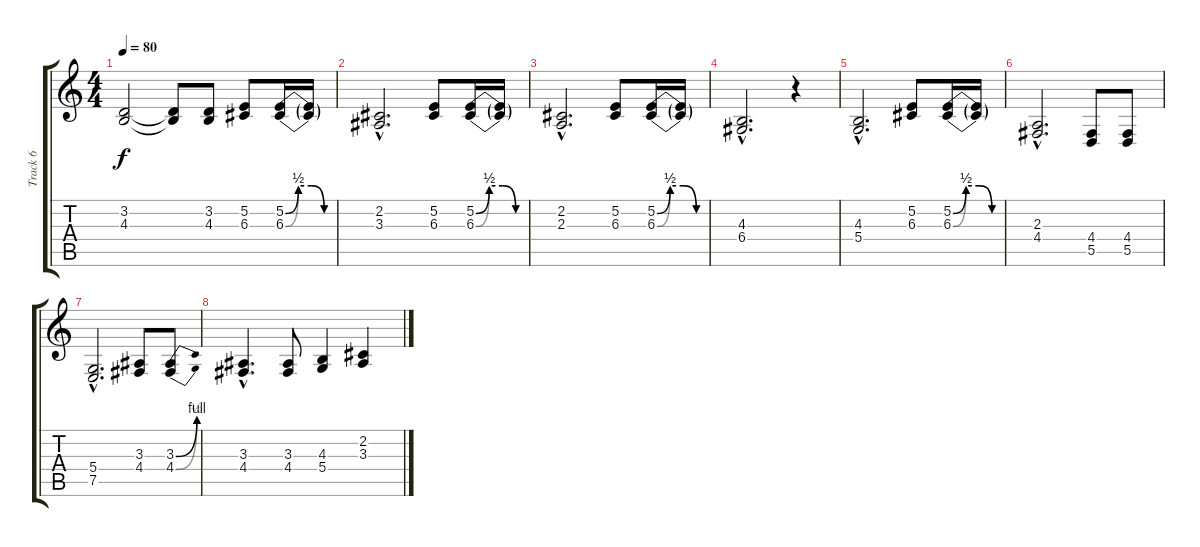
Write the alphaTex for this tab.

\track ("Track 6" "Track 6") {instrument lead2sawtooth}
\staff {score tabs}
\tuning (E4 B3 G3 D3 A2 E2) {hide}
\ts (4 4)
\tempo 80
\clef g2
\ks c
(3.2 4.3).2{dy f} (3.2{t} 4.3{t}).8 (3.2 4.3).8 (5.2 6.3).8 (5.2{be (custom 0 0 15 2 30 2 45 0 60 0)} 6.3{be (custom 0 0 15 2 30 2 45 0 60 0)}).16 (5.2{t} 6.3{t}).16 |
(2.2{hac} 3.3{hac}).2{d} (5.2 6.3).8 (5.2{be (custom 0 0 15 2 30 2 45 0 60 0)} 6.3{be (custom 0 0 15 2 30 2 45 0 60 0)}).16 (5.2{t} 6.3{t}).16 |
(2.2{hac} 2.3{hac}).2{d} (5.2 6.3).8 (5.2{be (custom 0 0 15 2 30 2 45 0 60 0)} 6.3{be (custom 0 0 15 2 30 2 45 0 60 0)}).16 (5.2{t} 6.3{t}).16 |
(4.3{hac} 6.4{hac}).2{d} r.4 |
(4.3{hac} 5.4{hac}).2{d} (5.2 6.3).8 (5.2{be (custom 0 0 15 2 30 2 45 0 60 0)} 6.3{be (custom 0 0 15 2 30 2 45 0 60 0)}).16 (5.2{t} 6.3{t}).16 |
(2.3{hac} 4.4{hac}).2{d} (4.4 5.5).8 (4.4 5.5).8 |
(5.4{hac} 7.5{hac}).2{d} (3.3 4.4).8 (3.3{be (bend 0 0 60 4)} 4.4{be (bend 0 0 60 2)}).8 |
(3.3{hac} 4.4{hac}).4{d} (3.3 4.4).8 (4.3 5.4).4 (2.2 3.3).4
